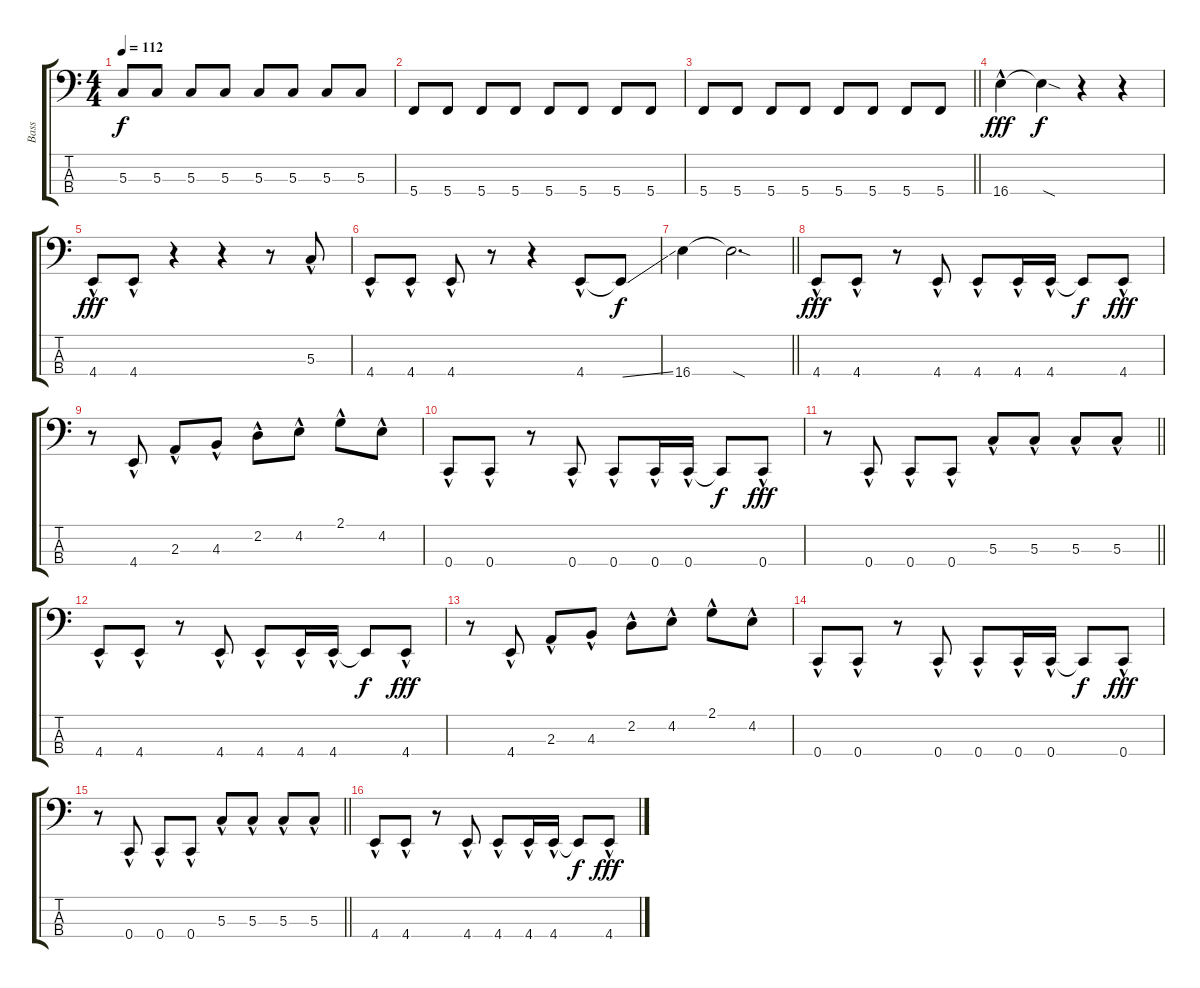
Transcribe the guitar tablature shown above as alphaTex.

\track ("Bass" "Bass") {instrument electricbassfinger}
\staff {score tabs}
\tuning (F2 C2 G1 C1) {hide}
\ts (4 4)
\tempo 112
\clef f4
\ks c
5.3.8{dy f} 5.3.8 5.3.8 5.3.8 5.3.8 5.3.8 5.3.8 5.3.8 |
5.4.8 5.4.8 5.4.8 5.4.8 5.4.8 5.4.8 5.4.8 5.4.8 |
\barLineRight lightlight
5.4.8 5.4.8 5.4.8 5.4.8 5.4.8 5.4.8 5.4.8 5.4.8 |
16.4{hac}.4{dy fff} 16.4{sod t}.4{dy f} r.4 r.4 |
4.4{hac}.8{dy fff} 4.4{hac}.8 r.4 r.4 r.8 5.3{hac}.8 |
4.4{hac}.8 4.4{hac}.8 4.4{hac}.8 r.8 r.4 4.4{hac}.8 4.4{ss t}.8{dy f} |
\barLineRight lightlight
16.4.4 16.4{sod t}.2{d} |
4.4{hac}.8{dy fff} 4.4{hac}.8 r.8 4.4{hac}.8 4.4{hac}.8 4.4{hac}.16 4.4{hac}.16 4.4{t}.8{dy f} 4.4{hac}.8{dy fff} |
r.8 4.4{hac}.8 2.3{hac}.8 4.3{hac}.8 2.2{hac}.8 4.2{hac}.8 2.1{hac}.8 4.2{hac}.8 |
0.4{hac}.8 0.4{hac}.8 r.8 0.4{hac}.8 0.4{hac}.8 0.4{hac}.16 0.4{hac}.16 0.4{t}.8{dy f} 0.4{hac}.8{dy fff} |
\barLineRight lightlight
r.8 0.4{hac}.8 0.4{hac}.8 0.4{hac}.8 5.3{hac}.8 5.3{hac}.8 5.3{hac}.8 5.3{hac}.8 |
4.4{hac}.8 4.4{hac}.8 r.8 4.4{hac}.8 4.4{hac}.8 4.4{hac}.16 4.4{hac}.16 4.4{t}.8{dy f} 4.4{hac}.8{dy fff} |
r.8 4.4{hac}.8 2.3{hac}.8 4.3{hac}.8 2.2{hac}.8 4.2{hac}.8 2.1{hac}.8 4.2{hac}.8 |
0.4{hac}.8 0.4{hac}.8 r.8 0.4{hac}.8 0.4{hac}.8 0.4{hac}.16 0.4{hac}.16 0.4{t}.8{dy f} 0.4{hac}.8{dy fff} |
\barLineRight lightlight
r.8 0.4{hac}.8 0.4{hac}.8 0.4{hac}.8 5.3{hac}.8 5.3{hac}.8 5.3{hac}.8 5.3{hac}.8 |
4.4{hac}.8 4.4{hac}.8 r.8 4.4{hac}.8 4.4{hac}.8 4.4{hac}.16 4.4{hac}.16 4.4{t}.8{dy f} 4.4{hac}.8{dy fff}
